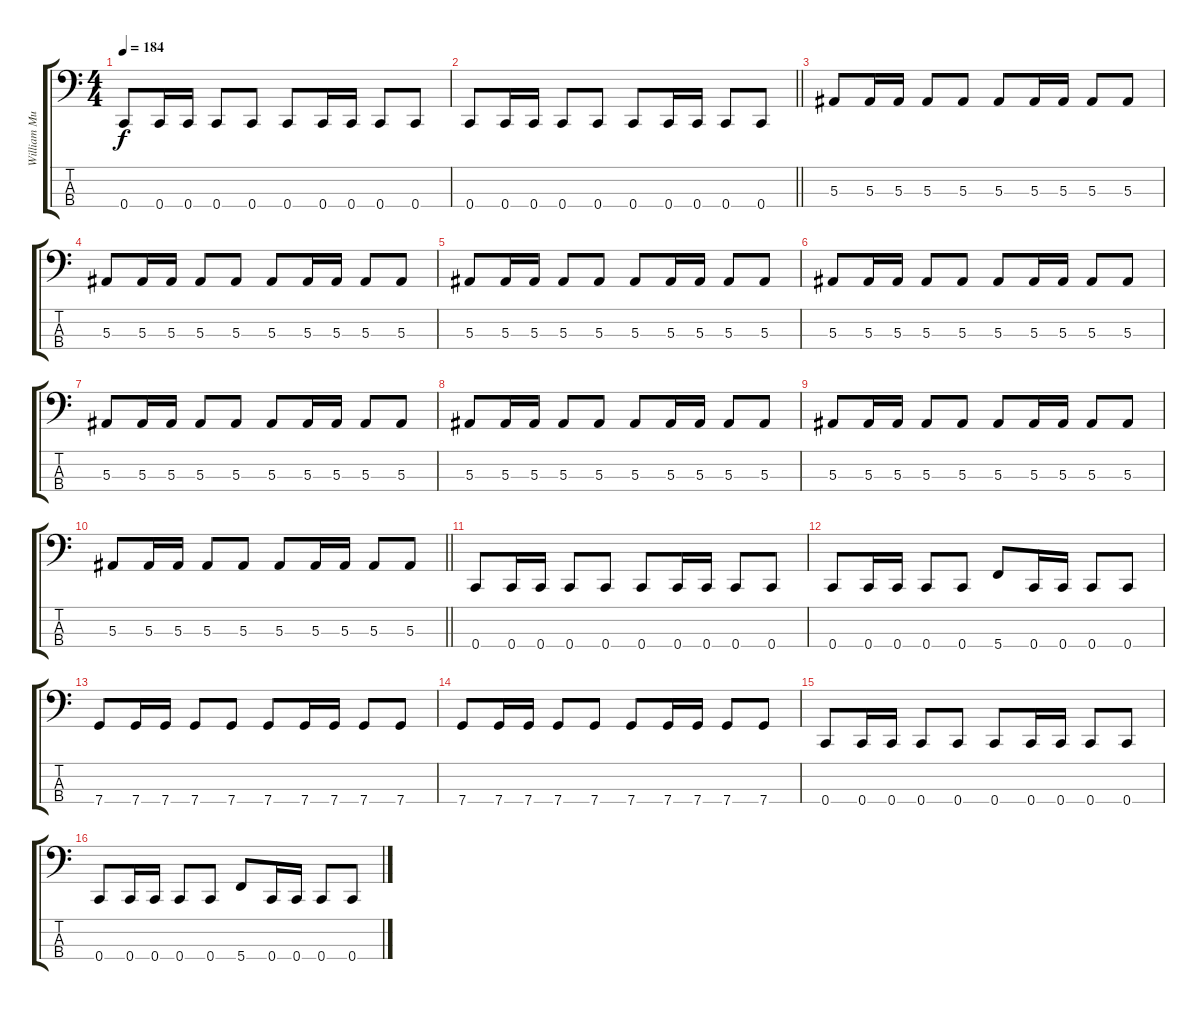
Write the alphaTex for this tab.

\track ("William Murderface" "William Mu") {instrument electricbassfinger}
\staff {score tabs}
\tuning (Eb2 Bb1 F1 C1) {hide}
\ts (4 4)
\tempo 184
\clef f4
\ks aminor
0.4.8{dy f} 0.4.16 0.4.16 0.4.8 0.4.8 0.4.8 0.4.16 0.4.16 0.4.8 0.4.8 |
\barLineRight lightlight
0.4.8 0.4.16 0.4.16 0.4.8 0.4.8 0.4.8 0.4.16 0.4.16 0.4.8 0.4.8 |
5.3.8 5.3.16 5.3.16 5.3.8 5.3.8 5.3.8 5.3.16 5.3.16 5.3.8 5.3.8 |
5.3.8 5.3.16 5.3.16 5.3.8 5.3.8 5.3.8 5.3.16 5.3.16 5.3.8 5.3.8 |
5.3.8 5.3.16 5.3.16 5.3.8 5.3.8 5.3.8 5.3.16 5.3.16 5.3.8 5.3.8 |
5.3.8 5.3.16 5.3.16 5.3.8 5.3.8 5.3.8 5.3.16 5.3.16 5.3.8 5.3.8 |
5.3.8 5.3.16 5.3.16 5.3.8 5.3.8 5.3.8 5.3.16 5.3.16 5.3.8 5.3.8 |
5.3.8 5.3.16 5.3.16 5.3.8 5.3.8 5.3.8 5.3.16 5.3.16 5.3.8 5.3.8 |
5.3.8 5.3.16 5.3.16 5.3.8 5.3.8 5.3.8 5.3.16 5.3.16 5.3.8 5.3.8 |
\barLineRight lightlight
5.3.8 5.3.16 5.3.16 5.3.8 5.3.8 5.3.8 5.3.16 5.3.16 5.3.8 5.3.8 |
0.4.8 0.4.16 0.4.16 0.4.8 0.4.8 0.4.8 0.4.16 0.4.16 0.4.8 0.4.8 |
0.4.8 0.4.16 0.4.16 0.4.8 0.4.8 5.4.8 0.4.16 0.4.16 0.4.8 0.4.8 |
7.4.8 7.4.16 7.4.16 7.4.8 7.4.8 7.4.8 7.4.16 7.4.16 7.4.8 7.4.8 |
7.4.8 7.4.16 7.4.16 7.4.8 7.4.8 7.4.8 7.4.16 7.4.16 7.4.8 7.4.8 |
0.4.8 0.4.16 0.4.16 0.4.8 0.4.8 0.4.8 0.4.16 0.4.16 0.4.8 0.4.8 |
0.4.8 0.4.16 0.4.16 0.4.8 0.4.8 5.4.8 0.4.16 0.4.16 0.4.8 0.4.8
